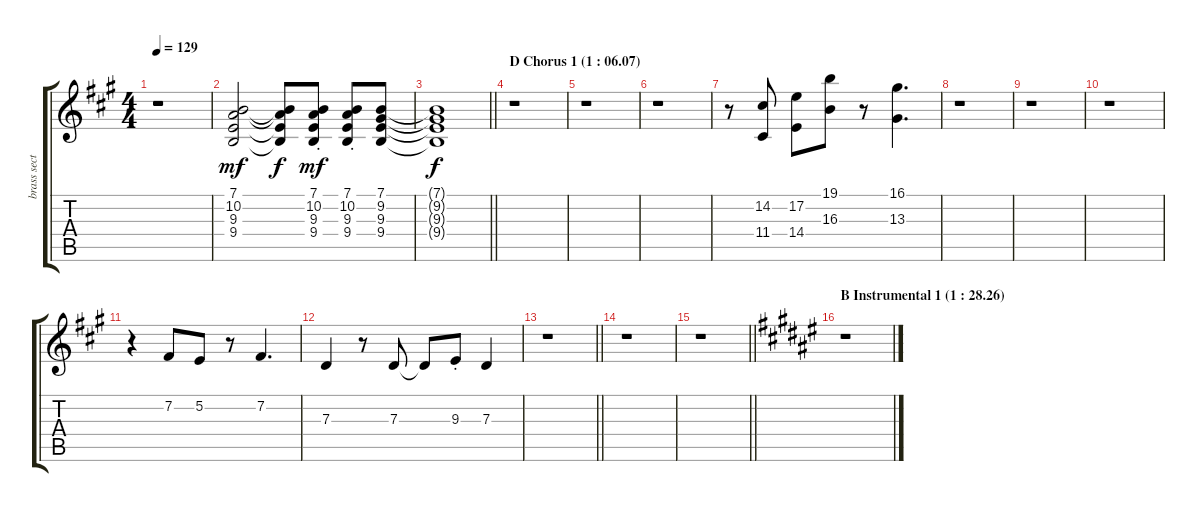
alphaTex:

\track ("brass section" "brass sect") {instrument brasssection}
\staff {score tabs}
\tuning (E4 B3 G3 D3 A2 E2) {hide}
\ts (4 4)
\tempo 129
\clef g2
\ks a
r.1{dy f} |
(7.1 10.2 9.3 9.4).2{dy mf} (7.1{t} 10.2{t} 9.3{t} 9.4{t}).8{dy f} (7.1{st} 10.2{st} 9.3{st} 9.4{st}).8{dy mf} (7.1{st} 10.2{st} 9.3{st} 9.4{st}).8 (7.1 9.2 9.3 9.4).8 |
\barLineRight lightlight
(7.1{t} 9.2{t} 9.3{t} 9.4{t}).1{dy f} |
\section ("" "D Chorus 1 (1 : 06.07)")
r.1 |
r.1 |
r.1 |
r.8 (14.2 11.4).8 (17.2 14.4).8 (19.1 16.3).8 r.8 (16.1 13.3).4{d} |
r.1 |
r.1 |
r.1 |
r.4 7.2.8 5.2.8 r.8 7.2.4{d} |
7.3.4 r.8 7.3.8 7.3{t}.8 9.3{st}.8 7.3.4 |
\barLineRight lightlight
r.1 |
r.1 |
\barLineRight lightlight
r.1 |
\section ("" "B Instrumental 1 (1 : 28.26)")
\ks f#
r.1
